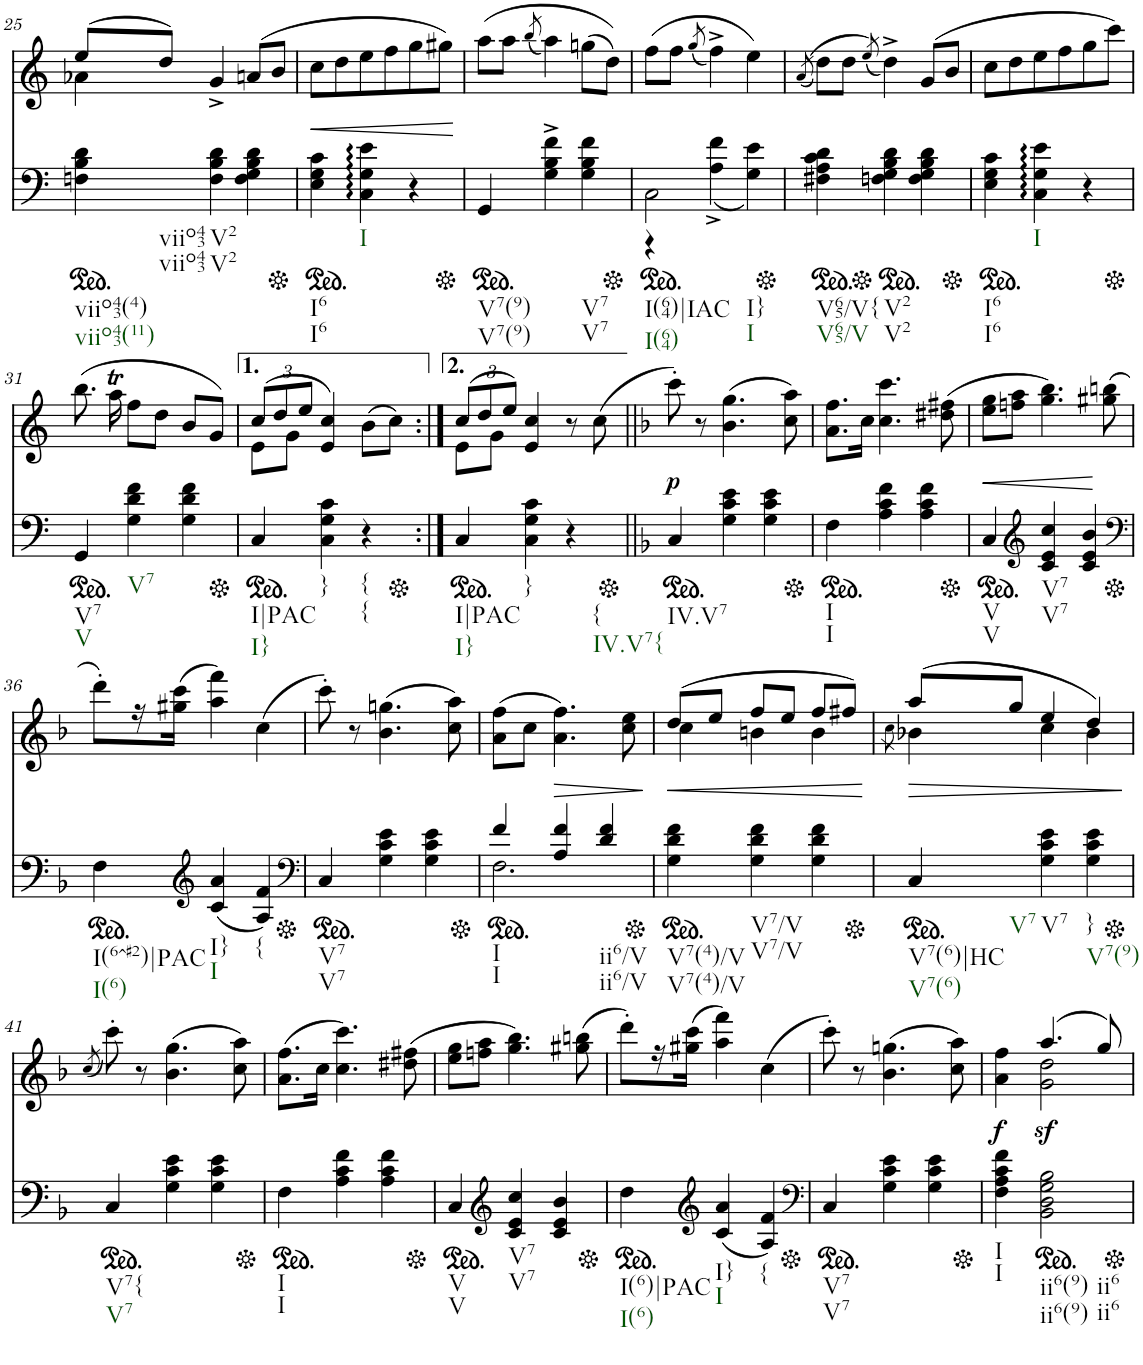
**kern	**kern	**dynam
*part2	*part1	*part1
*staff2	*staff1	*staff1
*I"piano	*I"piano	*
*I'Pno	*I'Pno	*
!!LO:PB:g=z
*clefF4	*clefG2	*
*k[]	*k[]	*
*M3/4	*M3/4	*
*ped	*	*
=25	=25	=25
*	*^	*
!LO:TX:b:t=viio43(4)	!	!	!
!LO:TX:b:t=viio43(11)	!	!	!
!LO:TX:b:t=viio43	!	!	!
!LO:TX:b:t=viio43	!	!	!
4Fn\ 4B\ 4d\	(8ee/L	4a-X\	.
.	8dd/J)	.	.
!LO:TX:b:t=V2	!	!	!
!LO:TX:b:t=V2	!	!	!
4F\ 4B\ 4d\	4g^/	2ryy	.
4F\ 4G\ 4B\ 4d\	(8an/L	.	.
.	8b/J	.	.
*	*v	*v	*
=26	=26	=26
*Xped	*	*
*ped	*	*
!LO:TX:b:t=I6	!	!
!LO:TX:b:t=I6	!	!
!	!	!LO:HP:b
4E\ 4G\ 4c\	8cc\L	<
.	8dd\	.
!LO:TX:b:t=I	!	!
4C\ 4G\ 4e\	8ee\	.
.	8ff\	.
4r	8gg\	.
.	8gg#X\J)	.
.	.	[
=27	=27	=27
*Xped	*	*
*ped	*	*
!LO:TX:b:t=V7(9)	!	!
!LO:TX:b:t=V7(9)	!	!
4GG/	(8aa\L	.
.	8aa\J	.
.	(8qbb/	.
4G\^ 4B\^ 4f\^	4aa\)	.
!LO:TX:b:t=V7	!	!
!LO:TX:b:t=V7	!	!
4G\ 4B\ 4f\	(8ggn\L	.
.	8dd\J))	.
=28	=28	=28
*Xped	*	*
*ped	*	*
*^	*	*
!LO:TX:b:t=I(64)|IAC	!	!	!
!LO:TX:b:t=I(64)	!	!	!
2C\	4r	(8ff\L	.
.	.	8ff\J	.
.	.	(8qgg/	.
.	(4A\^ 4f\^	4ff^\)	.
!LO:TX:b:t=I}	!	!	!
!LO:TX:b:t=I	!	!	!
4ryy	4G\ 4e\)	4ee\)	.
*v	*v	*	*
=29	=29	=29
.	((8qa/	.
*Xped	*	*
*ped	*	*
!LO:TX:b:t=V65/V{	!	!
!LO:TX:b:t=V65/V	!	!
4F#X\ 4A\ 4c\ 4d\	8dd\L)	.
.	8dd\J	.
.	(8qee/)	.
*Xped	*	*
*ped	*	*
!LO:TX:b:t=V2	!	!
!LO:TX:b:t=V2	!	!
4Fn\ 4G\ 4B\ 4d\	4dd^\)	.
4F\ 4G\ 4B\ 4d\	(8g/L	.
.	8b/J	.
=30	=30	=30
*Xped	*	*
*ped	*	*
!LO:TX:b:t=I6	!	!
!LO:TX:b:t=I6	!	!
4E\ 4G\ 4c\	8cc\L	.
.	8dd\	.
!LO:TX:b:t=I	!	!
4C\ 4G\ 4e\	8ee\	.
.	8ff\	.
4r	8gg\	.
.	8ccc\J)	.
!!LO:LB:g=z
=31	=31	=31
*Xped	*	*
*ped	*	*
!LO:TX:b:t=V7	!	!
!LO:TX:b:t=V	!	!
4GG/	(8.bb\	.
.	16aaT\	.
!LO:TX:b:t=V7	!	!
4G\ 4d\ 4f\	8ff\L	.
.	8dd\J	.
4G\ 4d\ 4f\	8b/L	.
.	8g/J)	.
=32	=32	=32
*Xped	*	*
*ped	*	*
*	*Xbrackettup	*
*	*^	*
!LO:TX:b:t=I|PAC	!	!	!
!LO:TX:b:t=I}	!	!	!
4C/	(12cc/L	8e\L	.
.	12dd/	.	.
.	.	8g\J	.
.	12ee/J	.	.
!LO:TX:b:t=}	!	!	!
4C\ 4G\ 4c\	4e/ 4cc/)	4ryy	.
!LO:TX:b:t={	!	!	!
!LO:TX:b:t={	!	!	!
4r	(8b\L	4ryy	.
.	8cc\J)	.	.
=32X1:|!	=32X1:|!	=32X1:|!	=32X1:|!
*Xped	*	*	*
*ped	*	*	*
!LO:TX:b:t=I|PAC	!	!	!
!LO:TX:b:t=I}	!	!	!
4C/	(12cc/L	8e\L	.
.	12dd/	.	.
.	.	8g\J	.
.	12ee/J)	.	.
!LO:TX:b:t=}	!	!	!
4C\ 4G\ 4c\	4e/ 4cc/	4ryy	.
!LO:TX:b:t={	!	!	!
!LO:TX:b:t=IV.V7{	!	!	!
4r	8r	4ryy	.
.	(8cc\	.	.
=33||	=33||	=33||	=33||
*k[b-]	*k[b-]	*	*
*Xped	*	*	*
*ped	*	*	*
!LO:TX:b:t=IV.V7	!	!	!
!	!	!	!LO:DY:b
4C/	8ccc'\)	2.ryy	p
.	8r	.	.
4G\ 4c\ 4e\	(4.b-\ 4.gg\	.	.
4G\ 4c\ 4e\	.	.	.
.	8cc\ 8aa\)	.	.
*	*v	*v	*
=34	=34	=34
*Xped	*	*
*ped	*	*
!LO:TX:b:t=I	!	!
!LO:TX:b:t=I	!	!
4F\	8.a\ 8.ff\L	.
.	16cc\Jk	.
4A\ 4c\ 4f\	4.cc\ 4.ccc\	.
4A\ 4c\ 4f\	.	.
.	(8dd#X\ 8ff#X\	.
=35	=35	=35
*Xped	*	*
*ped	*	*
!LO:TX:b:t=V	!	!
!LO:TX:b:t=V	!	!
!	!	!LO:HP:b
4C/	8ee\ 8gg\L	<
.	8ffn\ 8aa\J	.
*clefG2	*	*
!LO:TX:b:t=V7	!	!
!LO:TX:b:t=V7	!	!
4c/ 4e/ 4cc/	4.gg\ 4.bb-\)	.
4c/ 4e/ 4b-/	.	.
.	(8gg#X\ 8bbn\	[
!!LO:LB:g=z
=36	=36	=36
*clefF4	*	*
*Xped	*	*
*ped	*	*
!LO:TX:b:t=I(6^#2)|PAC	!	!
!LO:TX:b:t=I(6)	!	!
4F\	8ddd'\L)	.
.	16r	.
.	(16gg#X\ 16ccc\JJ	.
*clefG2	*	*
!LO:TX:b:t=I}	!	!
!LO:TX:b:t=I	!	!
(4c/ 4a/	4aa\ 4fff\)	.
!LO:TX:b:t={	!	!
4A/ 4f/)	(4cc\	.
=37	=37	=37
*clefF4	*	*
*Xped	*	*
*ped	*	*
!LO:TX:b:t=V7	!	!
!LO:TX:b:t=V7	!	!
4C/	8ccc'\)	.
.	8r	.
4G\ 4c\ 4e\	(4.b-\ 4.ggn\	.
4G\ 4c\ 4e\	.	.
.	8cc\ 8aa\)	.
=38	=38	=38
*Xped	*	*
*ped	*	*
*^	*	*
!LO:TX:b:t=I	!	!	!
!LO:TX:b:t=I	!	!	!
4f/	2.F\	(8a\ 8ff\L	.
.	.	8cc\J	.
!	!	!	!LO:HP:b
4A/ 4f/	.	4.a\ 4.ff\)	>
!LO:TX:b:t=ii6/V	!	!	!
!LO:TX:b:t=ii6/V	!	!	!
4d/ 4f/	.	.	.
.	.	8cc\ 8ee\	.
*v	*v	*	*
.	.	]
=39	=39	=39
*Xped	*	*
*ped	*	*
!LO:TX:b:t=V7(4)/V	!	!
!LO:TX:b:t=V7(4)/V	!	!
!	!	!LO:HP:b
*	*^	*
4G\ 4d\ 4f\	(8dd/L	4cc\	<
.	8ee/J	.	.
!LO:TX:b:t=V7/V	!	!	!
!LO:TX:b:t=V7/V	!	!	!
4G\ 4d\ 4f\	8ff/L	4bn\	.
.	8ee/J	.	.
4G\ 4d\ 4f\	8ff/L	4b\	.
.	8ff#X/J)	.	.
*	*v	*v	*
.	.	[
=40	=40	=40
*	*^	*
.	.	8qcc\	.
*	*v	*v	*
*Xped	*	*
*ped	*	*
*	*^	*
!LO:TX:b:t=V7(6)|HC	!	!	!
!LO:TX:b:t=V7(6)	!	!	!
!LO:TX:b:t=V7	!	!	!
!	!	!	!LO:HP:b
4C/	(8aa/L	4b-X\	>
.	8gg/J	.	.
!LO:TX:b:t=V7	!	!	!
4G\ 4c\ 4e\	4ee/	4cc\	.
!LO:TX:b:t=}	!	!	!
!LO:TX:b:t=V7(9)	!	!	!
4G\ 4c\ 4e\	4dd/)	4b-\	.
*	*v	*v	*
.	.	]
!!LO:LB:g=z
=41	=41	=41
.	(8qcc/	.
*Xped	*	*
*ped	*	*
!LO:TX:b:t=V7{	!	!
!LO:TX:b:t=V7	!	!
4C/	8ccc'\)	.
.	8r	.
4G\ 4c\ 4e\	(4.b-\ 4.gg\	.
4G\ 4c\ 4e\	.	.
.	8cc\ 8aa\)	.
=42	=42	=42
*Xped	*	*
*ped	*	*
!LO:TX:b:t=I	!	!
!LO:TX:b:t=I	!	!
4F\	(8.a\ 8.ff\L	.
.	16cc\Jk	.
4A\ 4c\ 4f\	4.cc\ 4.ccc\)	.
4A\ 4c\ 4f\	.	.
.	(8dd#X\ 8ff#X\	.
=43	=43	=43
*Xped	*	*
*ped	*	*
!LO:TX:b:t=V	!	!
!LO:TX:b:t=V	!	!
4C/	8ee\ 8gg\L	.
.	8ffn\ 8aa\J	.
*clefG2	*	*
!LO:TX:b:t=V7	!	!
!LO:TX:b:t=V7	!	!
4c/ 4e/ 4cc/	4.gg\ 4.bb-\)	.
4c/ 4e/ 4b-/	.	.
.	(8gg#X\ 8bbn\	.
=44	=44	=44
*Xped	*	*
*ped	*	*
!LO:TX:b:t=I(6)|PAC	!	!
!LO:TX:b:t=I(6)	!	!
4dd\	8ddd'\L)	.
.	16r	.
.	(16gg#X\ 16ccc\JJ	.
*clefG2	*	*
!LO:TX:b:t=I}	!	!
!LO:TX:b:t=I	!	!
(4c/ 4a/	4aa\ 4fff\)	.
!LO:TX:b:t={	!	!
4A/ 4f/)	(4cc\	.
=45	=45	=45
*clefF4	*	*
*Xped	*	*
*ped	*	*
!LO:TX:b:t=V7	!	!
!LO:TX:b:t=V7	!	!
4C/	8ccc'\)	.
.	8r	.
4G\ 4c\ 4e\	(4.b-\ 4.ggn\	.
4G\ 4c\ 4e\	.	.
.	8cc\ 8aa\)	.
=46	=46	=46
*Xped	*	*
*	*^	*
!LO:TX:b:t=I	!	!	!
!LO:TX:b:t=I	!	!	!
!	!	!	!LO:DY:b
4F\ 4A\ 4c\ 4f\	4ryy	4a\ 4ff\	f
*ped	*	*	*
!LO:TX:b:t=ii6(9)	!	!	!
!LO:TX:b:t=ii6(9)	!	!	!
!LO:TX:b:t=ii6	!	!	!
!LO:TX:b:t=ii6	!	!	!
!	!	!	!LO:DY:b
2BB-\ 2D\ 2G\ 2B-\	(4.aa/	2g\ 2dd\	sf
.	8gg/)	.	.
*	*v	*v	*
*Xped	*	*
=	=	=
*-	*-	*-
